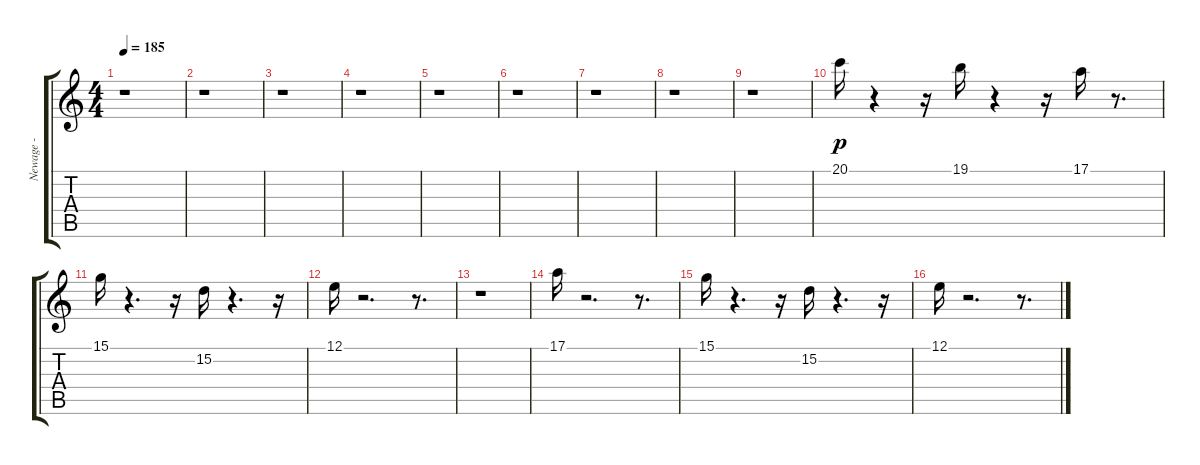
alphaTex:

\track ("Newage - " "Newage - ") {instrument pad1newage}
\staff {score tabs}
\tuning (E4 B3 G3 D3 A2 E2) {hide}
\ts (4 4)
\tempo 185
\clef g2
\ks c
r.1{dy p} |
r.1 |
r.1 |
r.1 |
r.1 |
r.1 |
r.1 |
r.1 |
r.1 |
20.1.16 r.4 r.16 19.1.16 r.4 r.16 17.1.16 r.8{d} |
15.1.16 r.4{d} r.16 15.2.16 r.4{d} r.16 |
12.1.16 r.2{d} r.8{d} |
r.1 |
17.1.16 r.2{d} r.8{d} |
15.1.16 r.4{d} r.16 15.2.16 r.4{d} r.16 |
12.1.16 r.2{d} r.8{d}
